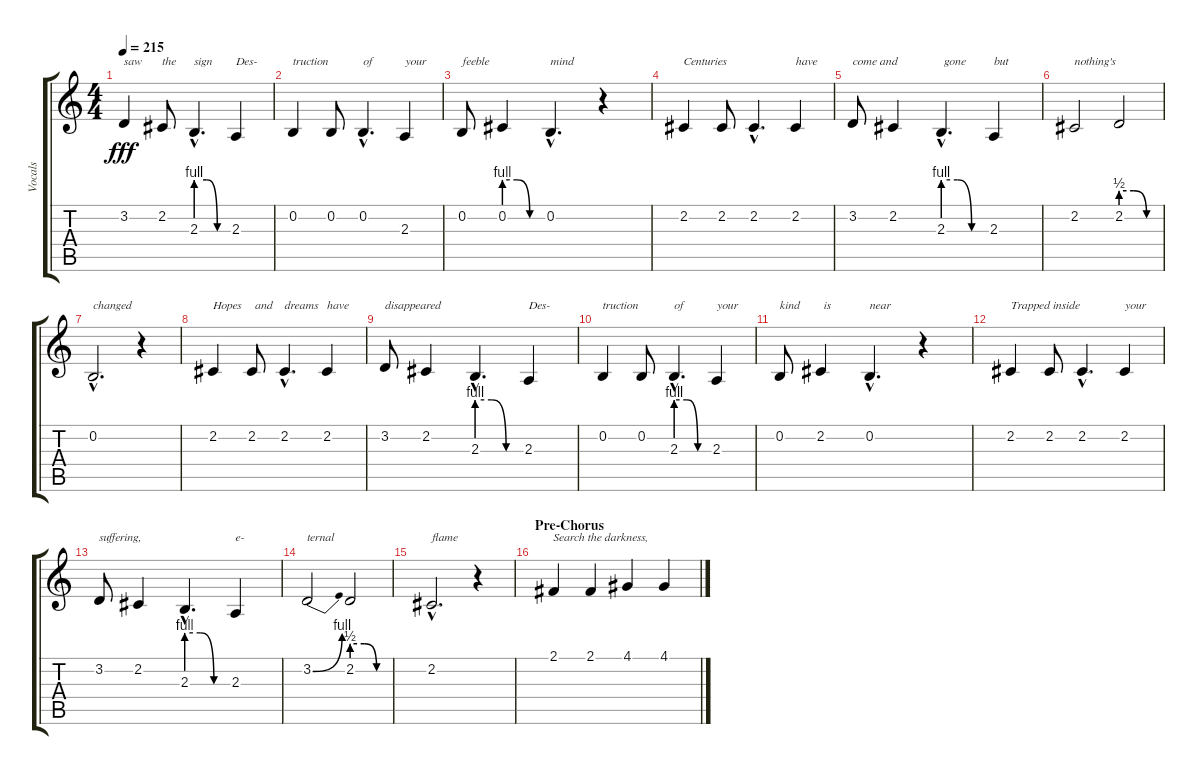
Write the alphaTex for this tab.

\track ("Vocals" "Vocals") {instrument lead2sawtooth}
\staff {score tabs}
\tuning (E4 B3 G3 D3 A2 E2) {hide}
\ts (4 4)
\tempo 215
\clef g2
\ks c
3.2.4{txt "saw" dy fff} 2.2.8{txt "the"} 2.3{be (custom 0 4 20 4 40 0 60 0) hac}.4{d txt "sign"} 2.3.4{txt "Des-"} |
0.2.4{txt "truction"} 0.2.8 0.2{hac}.4{d txt "of"} 2.3.4{txt "your"} |
0.2.8{txt "feeble"} 0.2{be (custom 0 4 20 4 40 0 60 0)}.4 0.2{hac}.4{d txt "mind"} r.4 |
2.2.4{txt "Centuries"} 2.2.8 2.2{hac}.4{d} 2.2.4{txt "have"} |
3.2.8{txt "come and"} 2.2.4 2.3{be (custom 0 4 20 4 40 0 60 0) hac}.4{d txt " gone"} 2.3.4{txt "but"} |
2.2.2{txt "nothing's"} 2.2{be (custom 0 2 20 2 40 0 60 0)}.2 |
0.2{hac}.2{d txt "changed"} r.4 |
2.2.4{txt "Hopes"} 2.2.8{txt " and"} 2.2{hac}.4{d txt "dreams"} 2.2.4{txt "have"} |
3.2.8{txt "disappeared"} 2.2.4 2.3{be (custom 0 4 20 4 40 0 60 0) hac}.4{d} 2.3.4{txt "Des-"} |
0.2.4{txt "truction"} 0.2.8 2.3{be (custom 0 4 20 4 40 0 60 0) hac}.4{d txt "of"} 2.3.4{txt "your"} |
0.2.8{txt "kind"} 2.2.4{txt " is"} 0.2{hac}.4{d txt "near"} r.4 |
2.2.4{txt "Trapped inside"} 2.2.8 2.2{hac}.4{d} 2.2.4{txt "your"} |
3.2.8{txt "suffering,"} 2.2.4 2.3{be (custom 0 4 20 4 40 0 60 0) hac}.4{d} 2.3.4{txt "e-"} |
3.2{be (bend 0 0 60 4)}.2{txt "ternal"} 2.2{be (custom 0 2 20 2 40 0 60 0)}.2 |
2.2{hac}.2{d txt "flame"} r.4 |
\section ("" "Pre-Chorus")
2.1.4{txt "Search the darkness,"} 2.1.4 4.1.4 4.1.4
